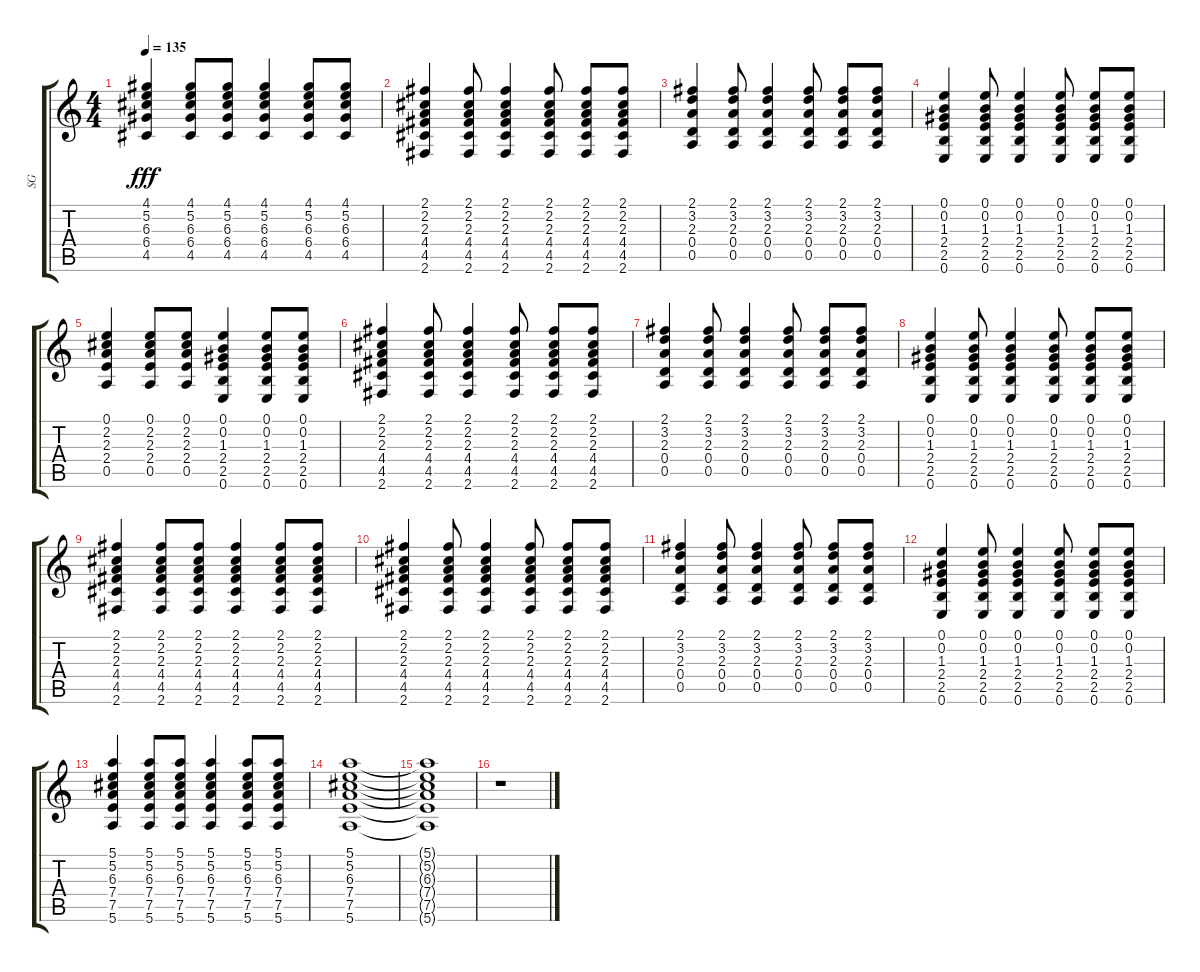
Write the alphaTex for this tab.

\track ("SG" "SG") {instrument acousticguitarsteel}
\staff {score tabs}
\tuning (E4 B3 G3 D3 A2 E2) {hide}
\ts (4 4)
\tempo 135
\clef g2
\ks c
(4.1 5.2 6.3 6.4 4.5).4{dy fff} (4.1 5.2 6.3 6.4 4.5).8 (4.1 5.2 6.3 6.4 4.5).8 (4.1 5.2 6.3 6.4 4.5).4 (4.1 5.2 6.3 6.4 4.5).8 (4.1 5.2 6.3 6.4 4.5).8 |
(2.1 2.2 2.3 4.4 4.5 2.6).4 (2.1 2.2 2.3 4.4 4.5 2.6).8 (2.1 2.2 2.3 4.4 4.5 2.6).4 (2.1 2.2 2.3 4.4 4.5 2.6).8 (2.1 2.2 2.3 4.4 4.5 2.6).8 (2.1 2.2 2.3 4.4 4.5 2.6).8 |
(2.1 3.2 2.3 0.4 0.5).4 (2.1 3.2 2.3 0.4 0.5).8 (2.1 3.2 2.3 0.4 0.5).4 (2.1 3.2 2.3 0.4 0.5).8 (2.1 3.2 2.3 0.4 0.5).8 (2.1 3.2 2.3 0.4 0.5).8 |
(0.1 0.2 1.3 2.4 2.5 0.6).4 (0.1 0.2 1.3 2.4 2.5 0.6).8 (0.1 0.2 1.3 2.4 2.5 0.6).4 (0.1 0.2 1.3 2.4 2.5 0.6).8 (0.1 0.2 1.3 2.4 2.5 0.6).8 (0.1 0.2 1.3 2.4 2.5 0.6).8 |
(0.1 2.2 2.3 2.4 0.5).4 (0.1 2.2 2.3 2.4 0.5).8 (0.1 2.2 2.3 2.4 0.5).8 (0.1 0.2 1.3 2.4 2.5 0.6).4 (0.1 0.2 1.3 2.4 2.5 0.6).8 (0.1 0.2 1.3 2.4 2.5 0.6).8 |
(2.1 2.2 2.3 4.4 4.5 2.6).4 (2.1 2.2 2.3 4.4 4.5 2.6).8 (2.1 2.2 2.3 4.4 4.5 2.6).4 (2.1 2.2 2.3 4.4 4.5 2.6).8 (2.1 2.2 2.3 4.4 4.5 2.6).8 (2.1 2.2 2.3 4.4 4.5 2.6).8 |
(2.1 3.2 2.3 0.4 0.5).4 (2.1 3.2 2.3 0.4 0.5).8 (2.1 3.2 2.3 0.4 0.5).4 (2.1 3.2 2.3 0.4 0.5).8 (2.1 3.2 2.3 0.4 0.5).8 (2.1 3.2 2.3 0.4 0.5).8 |
(0.1 0.2 1.3 2.4 2.5 0.6).4 (0.1 0.2 1.3 2.4 2.5 0.6).8 (0.1 0.2 1.3 2.4 2.5 0.6).4 (0.1 0.2 1.3 2.4 2.5 0.6).8 (0.1 0.2 1.3 2.4 2.5 0.6).8 (0.1 0.2 1.3 2.4 2.5 0.6).8 |
(2.1 2.2 2.3 4.4 4.5 2.6).4 (2.1 2.2 2.3 4.4 4.5 2.6).8 (2.1 2.2 2.3 4.4 4.5 2.6).8 (2.1 2.2 2.3 4.4 4.5 2.6).4 (2.1 2.2 2.3 4.4 4.5 2.6).8 (2.1 2.2 2.3 4.4 4.5 2.6).8 |
(2.1 2.2 2.3 4.4 4.5 2.6).4 (2.1 2.2 2.3 4.4 4.5 2.6).8 (2.1 2.2 2.3 4.4 4.5 2.6).4 (2.1 2.2 2.3 4.4 4.5 2.6).8 (2.1 2.2 2.3 4.4 4.5 2.6).8 (2.1 2.2 2.3 4.4 4.5 2.6).8 |
(2.1 3.2 2.3 0.4 0.5).4 (2.1 3.2 2.3 0.4 0.5).8 (2.1 3.2 2.3 0.4 0.5).4 (2.1 3.2 2.3 0.4 0.5).8 (2.1 3.2 2.3 0.4 0.5).8 (2.1 3.2 2.3 0.4 0.5).8 |
(0.1 0.2 1.3 2.4 2.5 0.6).4 (0.1 0.2 1.3 2.4 2.5 0.6).8 (0.1 0.2 1.3 2.4 2.5 0.6).4 (0.1 0.2 1.3 2.4 2.5 0.6).8 (0.1 0.2 1.3 2.4 2.5 0.6).8 (0.1 0.2 1.3 2.4 2.5 0.6).8 |
(5.1 5.2 6.3 7.4 7.5 5.6).4 (5.1 5.2 6.3 7.4 7.5 5.6).8 (5.1 5.2 6.3 7.4 7.5 5.6).8 (5.1 5.2 6.3 7.4 7.5 5.6).4 (5.1 5.2 6.3 7.4 7.5 5.6).8 (5.1 5.2 6.3 7.4 7.5 5.6).8 |
(5.1 5.2 6.3 7.4 7.5 5.6).1 |
(5.1{t} 5.2{t} 6.3{t} 7.4{t} 7.5{t} 5.6{t}).1 |
r.1
